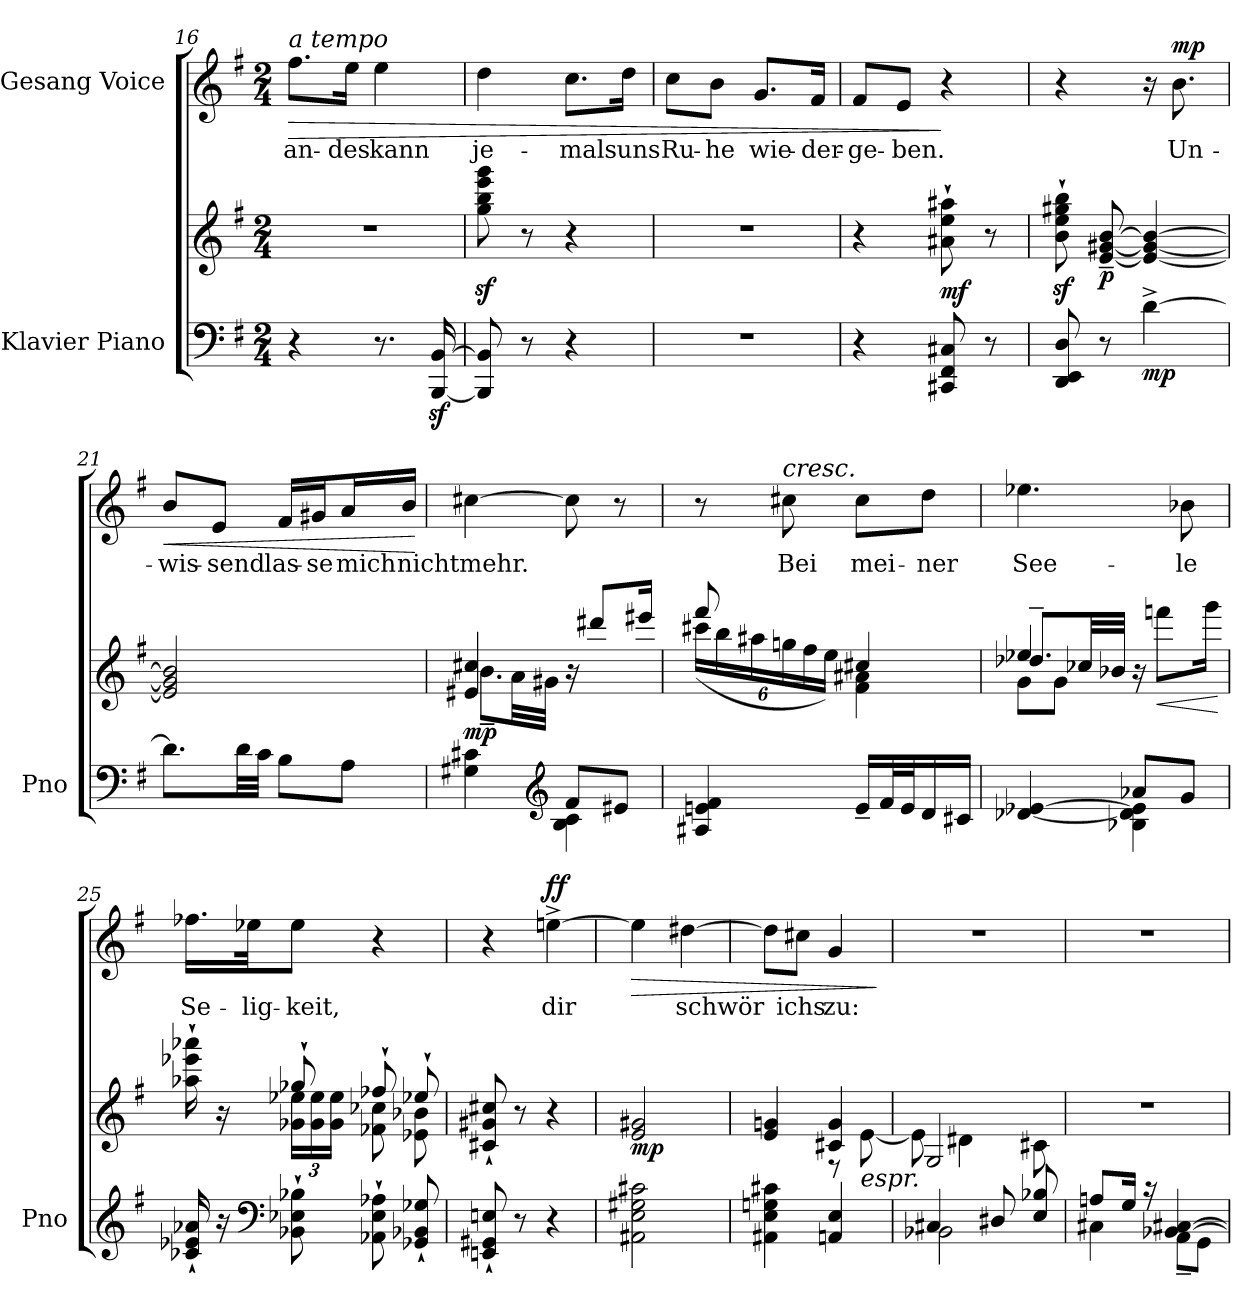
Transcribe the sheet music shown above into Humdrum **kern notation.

**kern	**kern	**dynam	**kern	**text	**dynam
*part2	*part2	*part2	*part1	*part1	*part1
*staff3	*staff2	*staff2/3	*staff1	*staff1	*staff1
*I"Klavier Piano	*	*	*I"Gesang Voice	*	*
*I'Pno	*	*	*	*	*
*clefF4	*clefG2	*	*clefG2	*	*
*k[f#]	*k[f#]	*	*k[f#]	*	*
*M2/4	*M2/4	*	*M2/4	*	*
=16	=16	=16	=16	=16	=16
!	!	!	!LO:TX:a:i:t=a tempo	!	!
!	!	!	!	!LO:LY:b	!LO:HP:b
4r	2r	.	8.ff#\L	an-	>
!	!	!	!	!LO:LY:b	!
.	.	.	16ee\Jk	-des	.
!	!	!	!	!LO:LY:b	!
8.r	.	.	4ee\	kann	.
[16BBB/z> [16BB/z>	.	.	.	.	.
=17	=17	=17	=17	=17	=17
!	!	!	!	!LO:LY:b	!
8BBB/] 8BB/]	8gg\z< 8bb\z< 8eee\z< 8ggg\z<	.	4dd\	je-	.
8r	8r	.	.	.	.
!	!	!	!	!LO:LY:b	!
4r	4r	.	8.cc\L	-mals	.
!	!	!	!	!LO:LY:b	!
.	.	.	16dd\Jk	uns	.
!!LO:PB:g=z
=18	=18	=18	=18	=18	=18
!	!	!	!	!LO:LY:b	!
2r	2r	.	8cc\L	Ru-	.
!	!	!	!	!LO:LY:b	!
.	.	.	8b\J	-he	.
!	!	!	!	!LO:LY:b	!
.	.	.	8.g/L	wie-	.
!	!	!	!	!LO:LY:b	!
.	.	.	16f#/Jk	-der-	.
=19	=19	=19	=19	=19	=19
!	!	!	!	!LO:LY:b	!
4r	4r	.	8f#/L	-ge-	.
!	!	!	!	!LO:LY:b	!
.	.	.	8e/J	-ben.	.
!	!	!LO:DY:b	!	!	!
8CC#X/ 8FF#/ 8C#X/	8a#X\` 8ee\` 8aa#X\`	mf	4r	.	]
8r	8r	.	.	.	.
=20	=20	=20	=20	=20	=20
8DD/ 8EE/ 8D/	8b\z<` 8ee\z<` 8gg#X\z<` 8bb\z<`	.	4r	.	.
!	!	!LO:DY:b	!	!	!
8r	[8e/~ [8g#X/~ [8b/~	p	.	.	.
!	!	!LO:DY:b=2	!	!	!
[4d^\	4e/_ 4g#/_ 4b/_	mp	16r	.	.
!	!	!	!	!LO:LY:b	!LO:DY:a
.	.	.	8.b\	Un-	mp
=21	=21	=21	=21	=21	=21
!	!	!	!	!LO:LY:b	!LO:HP:b
8.d\L]	2e/] 2g#/] 2b/]	.	8b/L	-wis-	<
!	!	!	!	!LO:LY:b	!
.	.	.	8e/J	-send	.
32d\LL	.	.	.	.	.
32c\JJJ	.	.	.	.	.
!	!	!LO:DY:a=2	!	!LO:LY:b	!
!	!	!LO:DY:n=1:a=2	!	!	!
8B\L	.	other-dynamics p	16f#/LL	las-	.
!	!	!	!	!LO:LY:b	!
.	.	.	16g#X/J	-se	.
!	!	!	!	!LO:LY:b	!
8A\J	.	.	16a/L	mich	.
!	!	!	!	!LO:LY:b	!
.	.	.	16b/JJ	nicht	.
.	.	.	.	.	[
=22	=22	=22	=22	=22	=22
*^	*^	*	*	*	*
!	!	!	!	!LO:DY:b	!	!LO:LY:b	!
4ryy	4G#X\ 4c#X\	4e#X/ 4cc#X/	(>8.b~\L	mp	[4cc#X\	mehr.	.
.	.	.	32a\LL	.	.	.	.
.	.	.	32g#X\JJJ	.	.	.	.
*clefG2	*	*	*	*	*	*	*
8f#/L	4B\ 4c#\	16r	4ryy	.	8cc#\]	.	.
.	.	8ddd#X/L	.	.	.	.	.
8e#X/J)	.	.	.	.	8r	.	.
.	.	16eee#X/Jk	.	.	.	.	.
*v	*v	*	*	*	*	*	*
!!LO:LB:g=z
=23	=23	=23	=23	=23	=23	=23
*	*	*Xbrackettup	*	*	*	*
4A#X/ 4en/ 4f#/	8fff#/	(>24ccc#X\LL	.	8r	.	.
.	.	24bb\	.	.	.	.
.	.	24aa#X\	.	.	.	.
!	!	!	!	!LO:TX:a:i:t=cresc.	!	!
!	!	!	!	!	!LO:LY:b	!
.	8ryy	24ggn\	.	8cc#X\	Bei	.
.	.	24ff#\	.	.	.	.
.	.	24ee\JJ)	.	.	.	.
!	!	!	!	!	!LO:LY:b	!
16e~/LL	4cc#X/	4f#\ 4a#X\	.	8cc#\L	mei-	.
32f#/L	.	.	.	.	.	.
32e/J	.	.	.	.	.	.
!	!	!	!	!	!LO:LY:b	!
16d/	.	.	.	8dd\J	-ner	.
16c#X/JJ	.	.	.	.	.	.
=24	=24	=24	=24	=24	=24	=24
*^	*	*^	*	*	*	*
!	!	!	!	!	!	!	!LO:LY:b	!
[4d-X/ [4e-X/	4ryy	4ee-X/	8g\L	8.dd-X~/L	.	4.ee-X\	See-	.
.	.	.	8g\J	.	.	.	.	.
.	.	.	.	32cc-X/LL	.	.	.	.
.	.	.	.	32b-X/JJJ	.	.	.	.
8a-X/L	4B-X\ 4d-\] 4e-\]	16r	4ryy	4ryy	.	.	.	.
!	!	!	!	!	!LO:HP:b	!	!	!
.	.	8fffn\L	.	.	<	.	.	.
!	!	!	!	!	!	!	!LO:LY:b	!
8g/J	.	.	.	.	.	8b-X\	-le	.
.	.	16ggg\Jk	.	.	.	.	.	.
*v	*v	*	*	*	*	*	*	*
*	*v	*v	*v	*	*	*	*
.	.	[	.	.	.
=25	=25	=25	=25	=25	=25
*	*^	*	*	*	*
!	!	!	!LO:DY:b	!	!LO:LY:b	!
16c-X/` 16e-X/` 16a-X/`	16aa-X\` 16eee-X\` 16aaa-X\`	8ryy	other-dynamics	16.ff-X\LL	Se-	.
16r	16r	.	.	.	.	.
!	!	!	!	!	!LO:LY:b	!
.	.	.	.	32ee-X\Jk	-lig-	.
*clefF4	*	*	*	*	*	*
!	!	!	!	!	!LO:LY:b	!
8BB-X\` 8E-X\` 8B-X\`	8gg-X`/	24g-X\ 24ee-X\LL	.	8ee-\J	-keit,	.
.	.	24g-\ 24ee-\	.	.	.	.
.	.	24g-\ 24ee-\JJ	.	.	.	.
8AA-X\` 8E-\` 8A-X\`	8ff-X`/	8f-X\ 8cc-X\	.	4r	.	.
8GG-X/` 8BB-X/` 8G-X/`	8ee-X`/	8e-X\ 8b-X\	.	.	.	.
*	*v	*v	*	*	*	*
=26	=26	=26	=26	=26	=26
8EEn/` 8GG#X/` 8En/`	8c#X/` 8g#X/` 8cc#X/`	.	4r	.	.
8r	8r	.	.	.	.
!	!	!	!	!LO:LY:b	!LO:DY:a
4r	4r	.	[4een^\	dir	ff
!!LO:LB:g=z
=27	=27	=27	=27	=27	=27
!	!	!LO:DY:b	!	!	!LO:HP:b
2AA#X\ 2E\ 2G#X\ 2c#X\	2e/ 2g#X/	mp	4ee\]	.	>
!	!	!	!	!LO:LY:b	!
.	.	.	[4dd#X\	schwör	.
=28	=28	=28	=28	=28	=28
*	*^	*	*	*	*
4AA#X\ 4E\ 4Gn\ 4c#X\	4e/ 4gn/	4ryy	.	8dd#\L]	.	.
!	!	!	!	!	!LO:LY:b	!
.	.	.	.	8cc#X\J	ichs	.
!	!	!	!	!	!LO:LY:b	!
4AAn/ 4E/	4c#X/ 4g/	8r	.	4g/	zu:	.
!	!	!LO:TX:b:i:t=espr.	!	!	!	!
.	.	[8e\	.	.	.	.
*	*v	*v	*	*	*	*
.	.	.	.	.	]
=29	=29	=29	=29	=29	=29
*^	*^	*	*	*	*
4C#X/	2BB-X\	2G/	8e\]	.	2r	.	.
.	.	.	4d#X\	.	.	.	.
8D#X/	.	.	.	.	.	.	.
8E/ 8B-X/	.	.	8c#X\	.	.	.	.
=30	=30	=30	=30	=30	=30	=30	=30
!	!	!LO:TX:a:t=nicht langsamer werden!	!	!	!	!	!
*	*	*v	*v	*	*	*	*
8An/L	4C#X\	2r	.	2r	.	.
16G/Jk	.	.	.	.	.	.
16r	.	.	.	.	.	.
[4BB-X/ [4C#X/	8AA~\L	.	.	.	.	.
.	8GG\J	.	.	.	.	.
*v	*v	*	*	*	*	*
=	=	=	=	=	=
*-	*-	*-	*-	*-	*-
